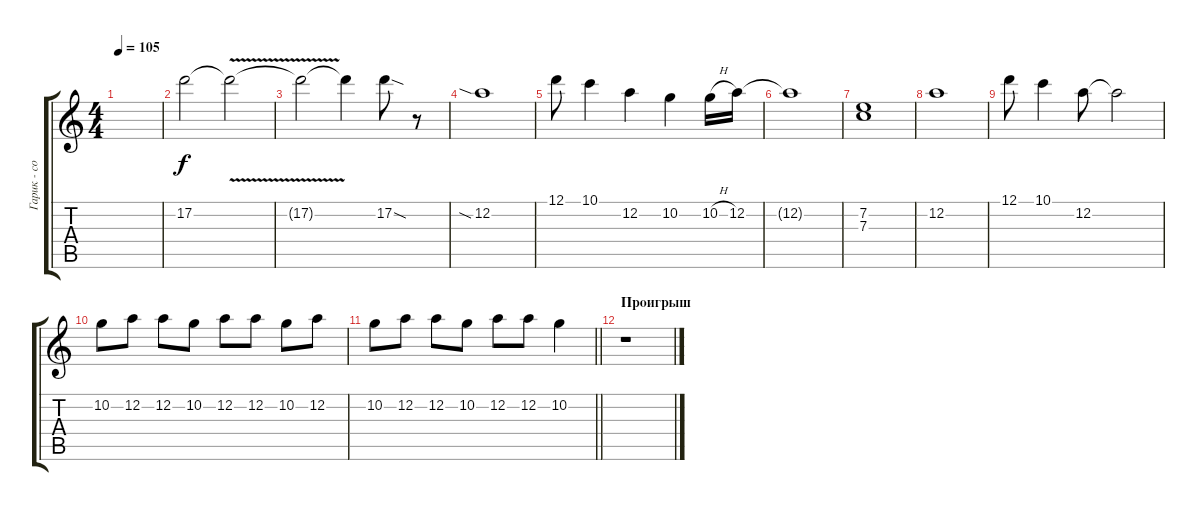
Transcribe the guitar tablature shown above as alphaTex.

\track ("Гарик - соло-гитара" "Гарик - со") {instrument overdrivenguitar}
\staff {score tabs}
\tuning (D4 A3 F3 C3 G2 C2) {hide}
\ts (4 4)
\tempo 105
\clef g2
\ks c
|
17.2{t}.2 17.2{v t}.2 |
17.2{t}.2 17.2{t}.4 17.2{sod}.8 r.8 |
12.2{sia}.1 |
12.1.8 10.1.4 12.2.4 10.2.4 10.2{h}.16 12.2.16 |
12.2{t}.1 |
(7.2 7.3).1 |
12.2.1 |
12.1.8 10.1.4 12.2.8 12.2{t}.2 |
10.2.8 12.2.8 12.2.8 10.2.8 12.2.8 12.2.8 10.2.8 12.2.8 |
\barLineRight lightlight
10.2.8 12.2.8 12.2.8 10.2.8 12.2.8 12.2.8 10.2.4 |
\section ("" "Проигрыш")
r.1
